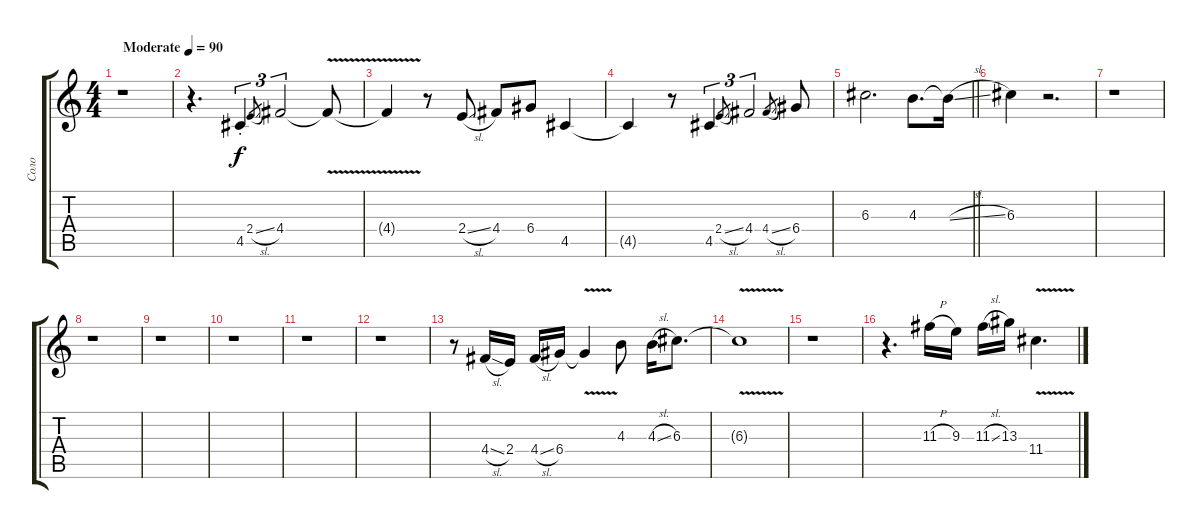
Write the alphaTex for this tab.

\track ("Соло" "Соло") {instrument electricguitarjazz}
\staff {score tabs}
\tuning (E4 B3 G3 D3 A2 E2) {hide}
\ts (4 4)
\tempo (90 "Moderate")
\clef g2
\ks c
r.1{dy f instrument electricguitarjazz} |
r.4{d} 4.5{st}.4{tu (3 2)} 2.4{sl}.8{gr} 4.4.2{tu (3 2)} 4.4{v t}.8 |
4.4{t}.4 r.8 2.4{sl}.8 4.4.8 6.4.8 4.5.4 |
4.5{t}.4 r.8 4.5.4{tu (3 2)} 2.4{sl}.8{gr} 4.4.2{tu (3 2)} 4.4{sl}.8{gr} 6.4.8 |
\barLineRight lightlight
6.3.2{d} 4.3.8{d} 4.3{sl t}.16 |
6.3.4 r.2{d} |
r.1 |
r.1 |
r.1 |
r.1 |
r.1 |
r.1 |
r.8 4.4{sl}.16 2.4.16 4.4{sl}.16 6.4.16 6.4{v t}.4 4.3.8 4.3{sl}.16 6.3.8{d} |
6.3{v t}.1 |
r.1 |
r.4{d} 11.3{h}.16 9.3.16 11.3{sl}.16 13.3.16 11.4{v}.4{d}
